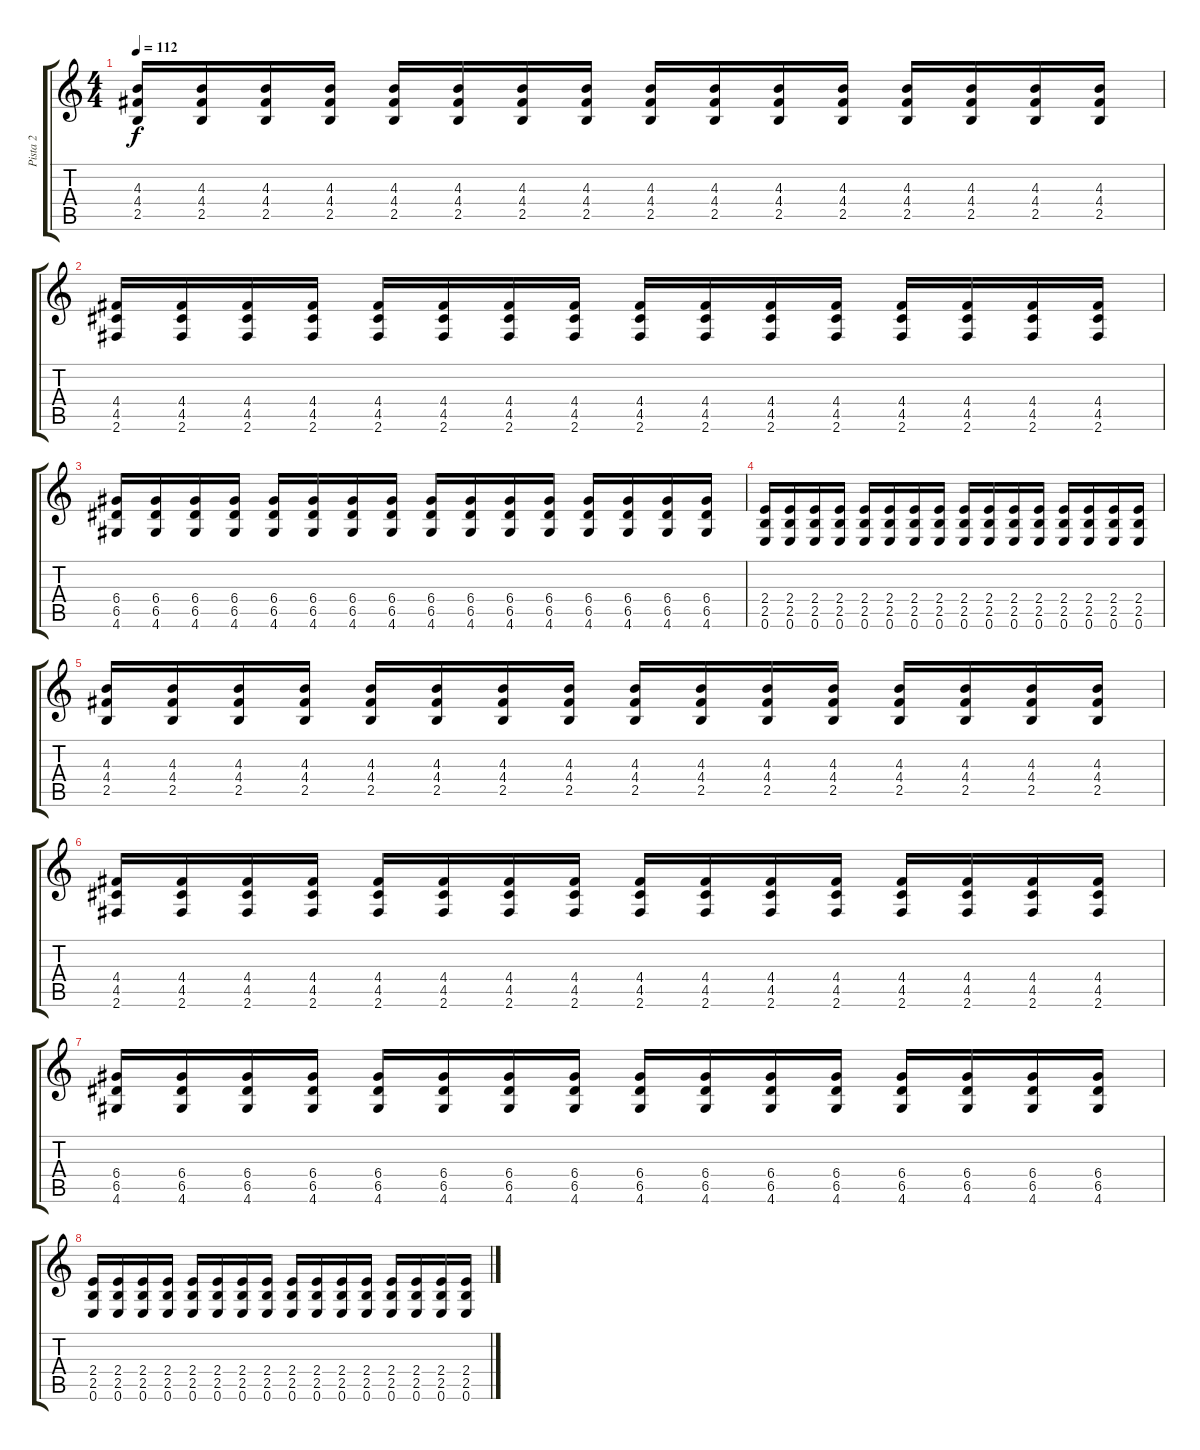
\track ("Pista 2" "Pista 2") {instrument overdrivenguitar}
\staff {score tabs}
\tuning (E4 B3 G3 D3 A2 E2) {hide}
\ts (4 4)
\tempo 112
\clef g2
\ks c
(4.3 4.4 2.5).16{dy f} (4.3 4.4 2.5).16 (4.3 4.4 2.5).16 (4.3 4.4 2.5).16 (4.3 4.4 2.5).16 (4.3 4.4 2.5).16 (4.3 4.4 2.5).16 (4.3 4.4 2.5).16 (4.3 4.4 2.5).16 (4.3 4.4 2.5).16 (4.3 4.4 2.5).16 (4.3 4.4 2.5).16 (4.3 4.4 2.5).16 (4.3 4.4 2.5).16 (4.3 4.4 2.5).16 (4.3 4.4 2.5).16 |
(4.4 4.5 2.6).16 (4.4 4.5 2.6).16 (4.4 4.5 2.6).16 (4.4 4.5 2.6).16 (4.4 4.5 2.6).16 (4.4 4.5 2.6).16 (4.4 4.5 2.6).16 (4.4 4.5 2.6).16 (4.4 4.5 2.6).16 (4.4 4.5 2.6).16 (4.4 4.5 2.6).16 (4.4 4.5 2.6).16 (4.4 4.5 2.6).16 (4.4 4.5 2.6).16 (4.4 4.5 2.6).16 (4.4 4.5 2.6).16 |
(6.4 6.5 4.6).16 (6.4 6.5 4.6).16 (6.4 6.5 4.6).16 (6.4 6.5 4.6).16 (6.4 6.5 4.6).16 (6.4 6.5 4.6).16 (6.4 6.5 4.6).16 (6.4 6.5 4.6).16 (6.4 6.5 4.6).16 (6.4 6.5 4.6).16 (6.4 6.5 4.6).16 (6.4 6.5 4.6).16 (6.4 6.5 4.6).16 (6.4 6.5 4.6).16 (6.4 6.5 4.6).16 (6.4 6.5 4.6).16 |
(2.4 2.5 0.6).16 (2.4 2.5 0.6).16 (2.4 2.5 0.6).16 (2.4 2.5 0.6).16 (2.4 2.5 0.6).16 (2.4 2.5 0.6).16 (2.4 2.5 0.6).16 (2.4 2.5 0.6).16 (2.4 2.5 0.6).16 (2.4 2.5 0.6).16 (2.4 2.5 0.6).16 (2.4 2.5 0.6).16 (2.4 2.5 0.6).16 (2.4 2.5 0.6).16 (2.4 2.5 0.6).16 (2.4 2.5 0.6).16 |
(4.3 4.4 2.5).16 (4.3 4.4 2.5).16 (4.3 4.4 2.5).16 (4.3 4.4 2.5).16 (4.3 4.4 2.5).16 (4.3 4.4 2.5).16 (4.3 4.4 2.5).16 (4.3 4.4 2.5).16 (4.3 4.4 2.5).16 (4.3 4.4 2.5).16 (4.3 4.4 2.5).16 (4.3 4.4 2.5).16 (4.3 4.4 2.5).16 (4.3 4.4 2.5).16 (4.3 4.4 2.5).16 (4.3 4.4 2.5).16 |
(4.4 4.5 2.6).16 (4.4 4.5 2.6).16 (4.4 4.5 2.6).16 (4.4 4.5 2.6).16 (4.4 4.5 2.6).16 (4.4 4.5 2.6).16 (4.4 4.5 2.6).16 (4.4 4.5 2.6).16 (4.4 4.5 2.6).16 (4.4 4.5 2.6).16 (4.4 4.5 2.6).16 (4.4 4.5 2.6).16 (4.4 4.5 2.6).16 (4.4 4.5 2.6).16 (4.4 4.5 2.6).16 (4.4 4.5 2.6).16 |
(6.4 6.5 4.6).16 (6.4 6.5 4.6).16 (6.4 6.5 4.6).16 (6.4 6.5 4.6).16 (6.4 6.5 4.6).16 (6.4 6.5 4.6).16 (6.4 6.5 4.6).16 (6.4 6.5 4.6).16 (6.4 6.5 4.6).16 (6.4 6.5 4.6).16 (6.4 6.5 4.6).16 (6.4 6.5 4.6).16 (6.4 6.5 4.6).16 (6.4 6.5 4.6).16 (6.4 6.5 4.6).16 (6.4 6.5 4.6).16 |
(2.4 2.5 0.6).16 (2.4 2.5 0.6).16 (2.4 2.5 0.6).16 (2.4 2.5 0.6).16 (2.4 2.5 0.6).16 (2.4 2.5 0.6).16 (2.4 2.5 0.6).16 (2.4 2.5 0.6).16 (2.4 2.5 0.6).16 (2.4 2.5 0.6).16 (2.4 2.5 0.6).16 (2.4 2.5 0.6).16 (2.4 2.5 0.6).16 (2.4 2.5 0.6).16 (2.4 2.5 0.6).16 (2.4 2.5 0.6).16
